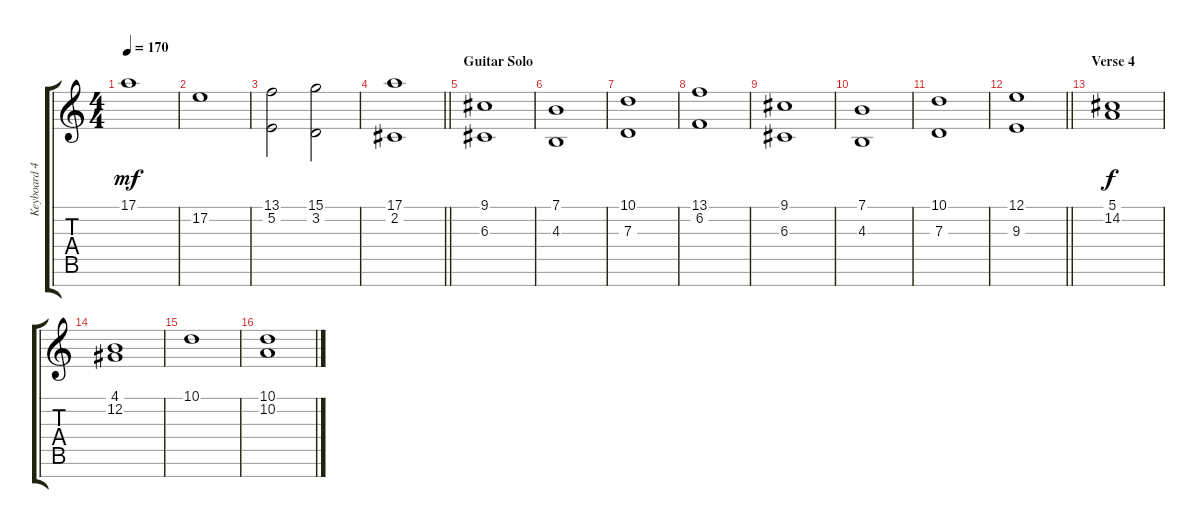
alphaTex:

\track ("Keyboard 4" "Keyboard 4") {instrument stringensemble1}
\staff {score tabs}
\tuning (E4 B3 G3 D3 A2 E2 B1) {hide}
\ts (4 4)
\tempo 170
\clef g2
\ks c
17.1.1{dy mf} |
17.2.1 |
(13.1 5.2).2 (15.1 3.2).2 |
\barLineRight lightlight
(17.1 2.2).1 |
\section ("" "Guitar Solo")
(9.1 6.3).1 |
(7.1 4.3).1 |
(10.1 7.3).1 |
(13.1 6.2).1 |
(9.1 6.3).1 |
(7.1 4.3).1 |
(10.1 7.3).1 |
\barLineRight lightlight
(12.1 9.3).1 |
\section ("" "Verse 4")
(5.1 14.2).1{dy f} |
(4.1 12.2).1 |
10.1.1 |
(10.1 10.2).1
